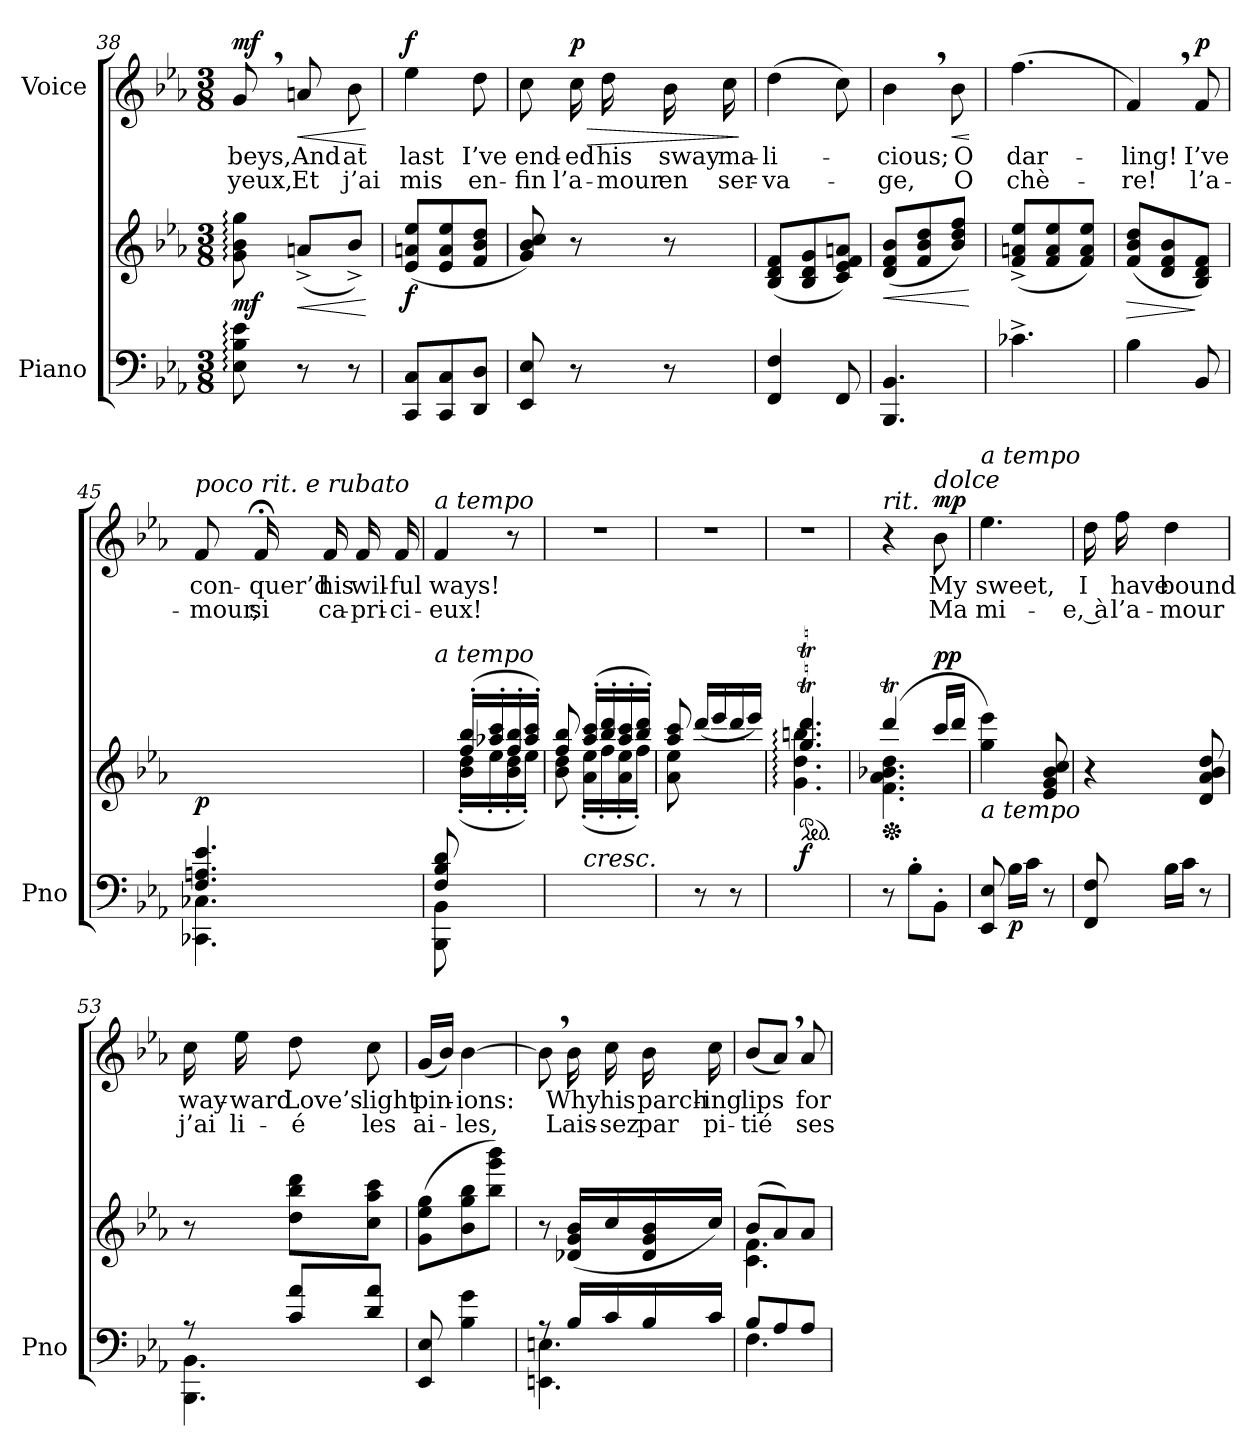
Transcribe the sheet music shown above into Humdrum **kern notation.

**kern	**kern	**dynam	**kern	**text	**text	**dynam
*part2	*part2	*part2	*part1	*part1	*part1	*part1
*staff3	*staff2	*staff2/3	*staff1	*staff1	*staff1	*staff1
*I"Piano	*	*	*I"Voice	*	*	*
*I'Pno	*	*	*	*	*	*
*clefF4	*clefG2	*	*clefG2	*	*	*
*k[b-e-a-]	*k[b-e-a-]	*	*k[b-e-a-]	*	*	*
*M3/8	*M3/8	*	*M3/8	*	*	*
=38	=38	=38	=38	=38	=38	=38
!	!	!LO:DY:b	!	!LO:LY:b	!LO:LY:b	!LO:DY:a
8E-\: 8B-\: 8e-\:	8g\: 8b-\: 8gg\:	mf	8g,/	-beys,	yeux,	mf
!	!	!LO:HP:b	!	!LO:LY:b	!LO:LY:b	!LO:HP:b
8r	(<8an^/L	<	8an/	And	Et	<
!	!	!	!	!LO:LY:b	!LO:LY:b	!
8r	8b-^/J)	.	8b-\	at	j’ai	.
.	.	[	.	.	.	[
!!LO:PB:g=z
=39	=39	=39	=39	=39	=39	=39
!	!	!LO:DY:b	!	!LO:LY:b	!LO:LY:b	!LO:DY:a
8CC/ 8C/L	(<8e-/ 8an/ 8ee-/L	f	4ee-\	last	mis	f
8CC/ 8C/	8e-/ 8a/ 8ee-/	.	.	.	.	.
!	!	!	!	!LO:LY:b	!LO:LY:b	!
8DD/ 8D/J	8f/ 8b-/ 8dd/J	.	8dd\	I’ve	en-	.
=40	=40	=40	=40	=40	=40	=40
!	!	!	!	!LO:LY:b	!LO:LY:b	!
8EE-/ 8E-/	8g/ 8b-/ 8cc/)	.	8cc\	end-	-fin	.
!	!	!	!	!LO:LY:b	!LO:LY:b	!LO:HP:b
!	!	!	!	!	!	!LO:DY:n=1:a
8r	8r	.	16cc\	-ed	l’a-	> p
!	!	!	!	!LO:LY:b	!LO:LY:b	!
.	.	.	16dd\	his	-mour	.
!	!	!	!	!LO:LY:b	!LO:LY:b	!
8r	8r	.	16b-\	sway	en	.
!	!	!	!	!LO:LY:b	!LO:LY:b	!
.	.	.	16cc\	ma-	ser-	.
.	.	.	.	.	.	]
=41	=41	=41	=41	=41	=41	=41
*	*	*	*MM90	*	*	*
!	!	!LO:DY:b	!	!LO:LY:b	!LO:LY:b	!
!	!	!LO:DY:n=1:b	!	!	!	!
4FF/ 4F/	(<8B-/ 8d/ 8f/L	p other-dynamics	(>4dd\	-li-	-va-	.
.	8B-/ 8d/ 8g/	.	.	.	.	.
8FF/	8c/ 8e-/ 8f/ 8an/J)	.	8cc\)	.	.	.
=42	=42	=42	=42	=42	=42	=42
!	!	!LO:HP:b	!	!LO:LY:b	!LO:LY:b	!
4.BBB-/ 4.BB-/	(<8d/ 8f/ 8b-/L	<	4b-,\	-cious;	-ge,	.
.	8f/ 8b-/ 8dd/	.	.	.	.	.
!	!	!	!	!LO:LY:b	!LO:LY:b	!LO:HP:b
.	8b-/ 8dd/ 8ff/J)	.	8b-\	O	O	<
.	.	[	.	.	.	[
=43	=43	=43	=43	=43	=43	=43
!	!	!	!	!LO:LY:b	!LO:LY:b	!
4.c-X^\	(<8f/^ 8an/^ 8ee-/^L	.	(>4.ff\	dar-	chè-	.
.	8f/ 8a/ 8ee-/	.	.	.	.	.
.	8f/ 8a/ 8ee-/J)	.	.	.	.	.
!!LO:LB:g=z
=44	=44	=44	=44	=44	=44	=44
!	!	!LO:HP:b	!	!LO:LY:b	!LO:LY:b	!
4B-\	(<8f/ 8b-/ 8dd/L	>	4f,/)	-ling!	-re!	.
.	8d/ 8f/ 8b-/	.	.	.	.	.
!	!	!	!	!LO:LY:b	!LO:LY:b	!LO:DY:a
8BB-/	8B-/ 8d/ 8f/J)	]	8f/	I’ve	l’a-	p
=45	=45	=45	=45	=45	=45	=45
*	*	*	*MM86	*	*	*
*^	*	*	*	*	*	*
!	!	!	!	!LO:TX:a:i:t=poco rit. e rubato	!	!	!
!	!	!	!LO:DY:b	!	!LO:LY:b	!LO:LY:b	!
4.F/ 4.An/ 4.e-/	4.CC-X\ 4.C-X\	4.ryy	p	8f/	con-	-mour,	.
!	!	!	!	!	!LO:LY:b	!LO:LY:b	!
.	.	.	.	16f;</	-quer’d	si	.
!	!	!	!	!	!LO:LY:b	!LO:LY:b	!
.	.	.	.	16f/	his	ca-	.
!	!	!	!	!	!LO:LY:b	!LO:LY:b	!
.	.	.	.	16f/	wil-	-pri-	.
!	!	!	!	!	!LO:LY:b	!LO:LY:b	!
.	.	.	.	16f/	-ful	-ci-	.
=46	=46	=46	=46	=46	=46	=46	=46
*	*	*	*	*MM92	*	*	*
*	*	*^	*	*	*	*	*
!	!	!	!	!	!LO:TX:a:i:t=a tempo	!	!	!
!	!	!LO:TX:a:i:t=a tempo	!	!	!	!	!	!
!	!	!	!	!	!	!LO:LY:b	!LO:LY:b	!
8F/ 8B-/ 8d/	8BBB-\ 8BB-\	8ryy	8ryy	.	4f/	ways!	-eux!	.
!	!	!	!	!LO:DY:a=2	!	!	!	!
!	!	!	!	!LO:DY:n=1:a=2	!	!	!	!
4ryy	4ryy	(>16ff/' 16bb-/'LL	(<16b-\' 16dd\'LL	p other-dynamics	.	.	.	.
.	.	16aa-X/' 16ccc/'	16ee-'\	.	.	.	.	.
.	.	16ff/' 16bb-/'	16b-\' 16dd\'	.	8r	.	.	.
.	.	16aa-/' 16ccc/'JJ)	16ee-'\JJ)	.	.	.	.	.
*v	*v	*	*	*	*	*	*	*
=47	=47	=47	=47	=47	=47	=47	=47
*	*	*	*	*MM91	*	*	*
8ryy	8ff/ 8bb-/	8b-\ 8dd\	.	4.r	.	.	.
!LO:TX:a:i:t=cresc.	!	!	!	!	!	!	!
4ryy	(>16aa-/' 16ccc/'LL	(<16a-\' 16ee-\'LL	.	.	.	.	.
.	16bb-/' 16ddd/'	16ff'\	.	.	.	.	.
.	16aa-/' 16ccc/'	16a-\' 16ee-\'	.	.	.	.	.
.	16bb-/' 16ddd/'JJ)	16ff'\JJ)	.	.	.	.	.
!!LO:LB:g=z
=48	=48	=48	=48	=48	=48	=48	=48
*	*	*	*	*MM90	*	*	*
8ryy	8aa-/ 8ccc/	8a-\ 8ee-\	.	4.r	.	.	.
8r	(>16ddd/LL	4ryy	.	.	.	.	.
.	16eee-/	.	.	.	.	.	.
8r	16ddd/	.	.	.	.	.	.
.	16eee-/JJ)	.	.	.	.	.	.
=49	=49	=49	=49	=49	=49	=49	=49
*	*ped	*	*	*	*	*	*
*	*	*	*	*MM89	*	*	*
!	!	!	!LO:DY:a=2	!	!	!	!
4.ryy	4.gg/T 4.ddd/T	4.g\: 4.dd\: 4.bbn\:	f	4.r	.	.	.
=50	=50	=50	=50	=50	=50	=50	=50
*	*Xped	*	*	*	*	*	*
*	*	*	*	*MM84	*	*	*
!	!	!	!	!LO:TX:a:i:t=rit.	!	!	!
!	!	!	!LO:DY:b	!	!	!	!
!	!	!	!LO:DY:n=1:b	!	!	!	!
8r	(>4dddt/	4.f\ 4.a-\ 4.b-X\ 4.dd\	p other-dynamics	4r	.	.	.
8B-'\L	.	.	.	.	.	.	.
!	!	!	!	!LO:TX:a:i:t=dolce	!	!	!
!	!	!	!LO:DY:n=2:a	!	!LO:LY:b	!LO:LY:b	!LO:DY:a
8BB-'\J	16ccc/LL	.	pp	8b-\	My	Ma	mp
.	16ddd/JJ	.	.	.	.	.	.
*	*v	*v	*	*	*	*	*
=51	=51	=51	=51	=51	=51	=51
*	*	*	*MM92	*	*	*
!	!	!	!LO:TX:a:i:t=a tempo	!	!	!
!	!LO:TX:b:i:t=a tempo	!	!	!	!	!
!	!	!	!	!LO:LY:b	!LO:LY:b	!
8EE-/ 8E-/	4gg\ 4eee-\)	.	4.ee-\	sweet,	mi-	.
!	!	!LO:DY:b=2	!	!	!	!
16B-\LL	.	p	.	.	.	.
16c\JJ	.	.	.	.	.	.
8r	8e-/ 8g/ 8b-/ 8cc/	.	.	.	.	.
=52	=52	=52	=52	=52	=52	=52
!	!	!	!	!LO:LY:b	!LO:LY:b	!
8FF/ 8F/	4r	.	16dd\	I	e, à	.
!	!	!	!	!LO:LY:b	!LO:LY:b	!
.	.	.	16ff\	have	l’a-	.
!	!	!	!	!LO:LY:b	!LO:LY:b	!
16B-\LL	.	.	4dd\	bound	-mour	.
16c\JJ	.	.	.	.	.	.
8r	8d/ 8a-/ 8b-/ 8dd/	.	.	.	.	.
!!LO:LB:g=z
=53	=53	=53	=53	=53	=53	=53
*^	*	*	*	*	*	*
!	!	!	!	!	!LO:LY:b	!LO:LY:b	!
8rA	4.BBB-\ 4.BB-\	8r	.	16cc\	way-	j’ai	.
!	!	!	!	!	!LO:LY:b	!LO:LY:b	!
.	.	.	.	16ee-\	-ward	li-	.
!	!	!	!	!	!LO:LY:b	!LO:LY:b	!
8c/ 8a-/L	.	8dd\ 8bb-\ 8ddd\L	.	8dd\	Love’s	-é	.
!	!	!	!	!	!LO:LY:b	!LO:LY:b	!
8d/ 8a-/J	.	8cc\ 8aa-\ 8ccc\J	.	8cc\	light	les	.
*v	*v	*	*	*	*	*	*
=54	=54	=54	=54	=54	=54	=54
!	!	!	!	!LO:LY:b	!LO:LY:b	!
8EE-/ 8E-/	(>8g\ 8ee-\ 8gg\L	.	(<16g/LL	pin-	ai-	.
.	.	.	16b-/JJ)	.	.	.
!	!	!	!	!LO:LY:b	!LO:LY:b	!
4B-\ 4g\	8b-\ 8gg\ 8bb-\	.	[4b-\	-ions:	-les,	.
.	8bb-\ 8ggg\ 8bbb-\J)	.	.	.	.	.
=55	=55	=55	=55	=55	=55	=55
*^	*	*	*	*	*	*
8rA	4.EEn\ 4.En\	8r	.	8b-,\]	.	.	.
!	!	!	!	!	!LO:LY:b	!LO:LY:b	!
16B-/LL	.	(<16d-X/ 16g/ 16b-/LL	.	16b-\	Why	Lais-	.
!	!	!	!	!	!LO:LY:b	!LO:LY:b	!
16c/	.	16cc/	.	16cc\	his	-sez	.
!	!	!	!	!	!LO:LY:b	!LO:LY:b	!
16B-/	.	16d-/ 16g/ 16b-/	.	16b-\	parch-	par	.
!	!	!	!	!	!LO:LY:b	!LO:LY:b	!
16c/JJ	.	16cc/JJ)	.	16cc\	-ing	pi-	.
=56	=56	=56	=56	=56	=56	=56	=56
*	*	*^	*	*	*	*	*
!	!	!	!	!	!	!LO:LY:b	!LO:LY:b	!
8B-/L	4.F\	(>8b-/L	4.c\ 4.f\	.	(<8b-/L	lips	-tié	.
8A-/	.	8a-/)	.	.	8a-,/J)	.	.	.
!	!	!	!	!	!	!LO:LY:b	!LO:LY:b	!
8A-/J	.	8a-/J	.	.	8a-/	for-	ses	.
*v	*v	*	*	*	*	*	*	*
*	*v	*v	*	*	*	*	*
=	=	=	=	=	=	=
*-	*-	*-	*-	*-	*-	*-
